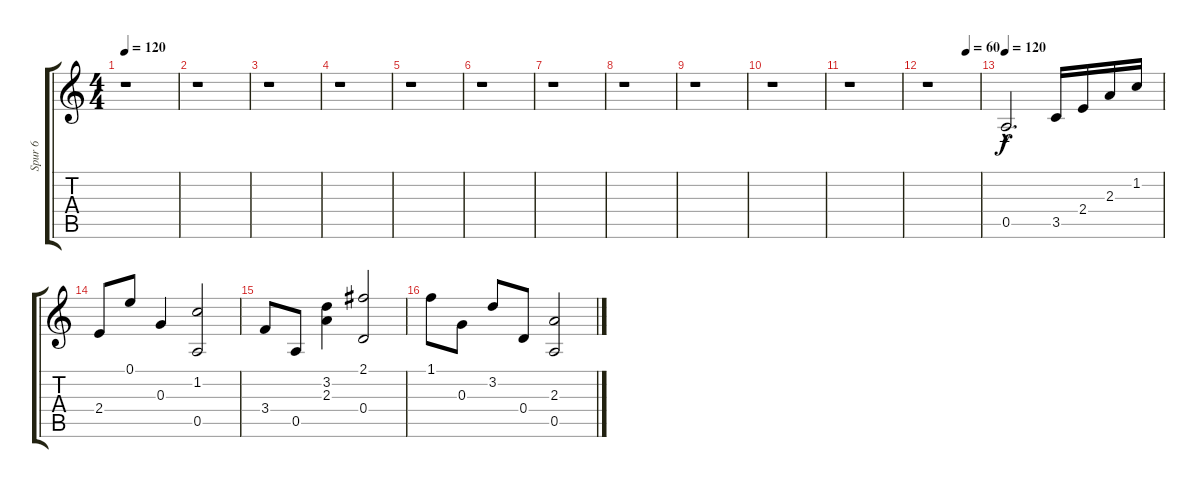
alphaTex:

\track ("Spur 6" "Spur 6") {instrument electricguitarclean}
\staff {score tabs}
\tuning (E4 B3 G3 D3 A2 E2) {hide}
\ts (4 4)
\tempo 120
\clef g2
\ks c
r.1{dy f} |
r.1 |
r.1 |
r.1 |
r.1 |
r.1 |
r.1 |
r.1 |
r.1 |
r.1 |
r.1 |
\tempo (60 0.75)
r.1 |
\tempo 120
0.5{hac}.2{d} 3.5.16 2.4.16 2.3.16 1.2.16 |
2.4.8 0.1.8 0.3.4 (1.2 0.5).2 |
3.4.8 0.5.8 (3.2 2.3).4 (2.1 0.4).2 |
1.1.8 0.3.8 3.2.8 0.4.8 (2.3 0.5).2
